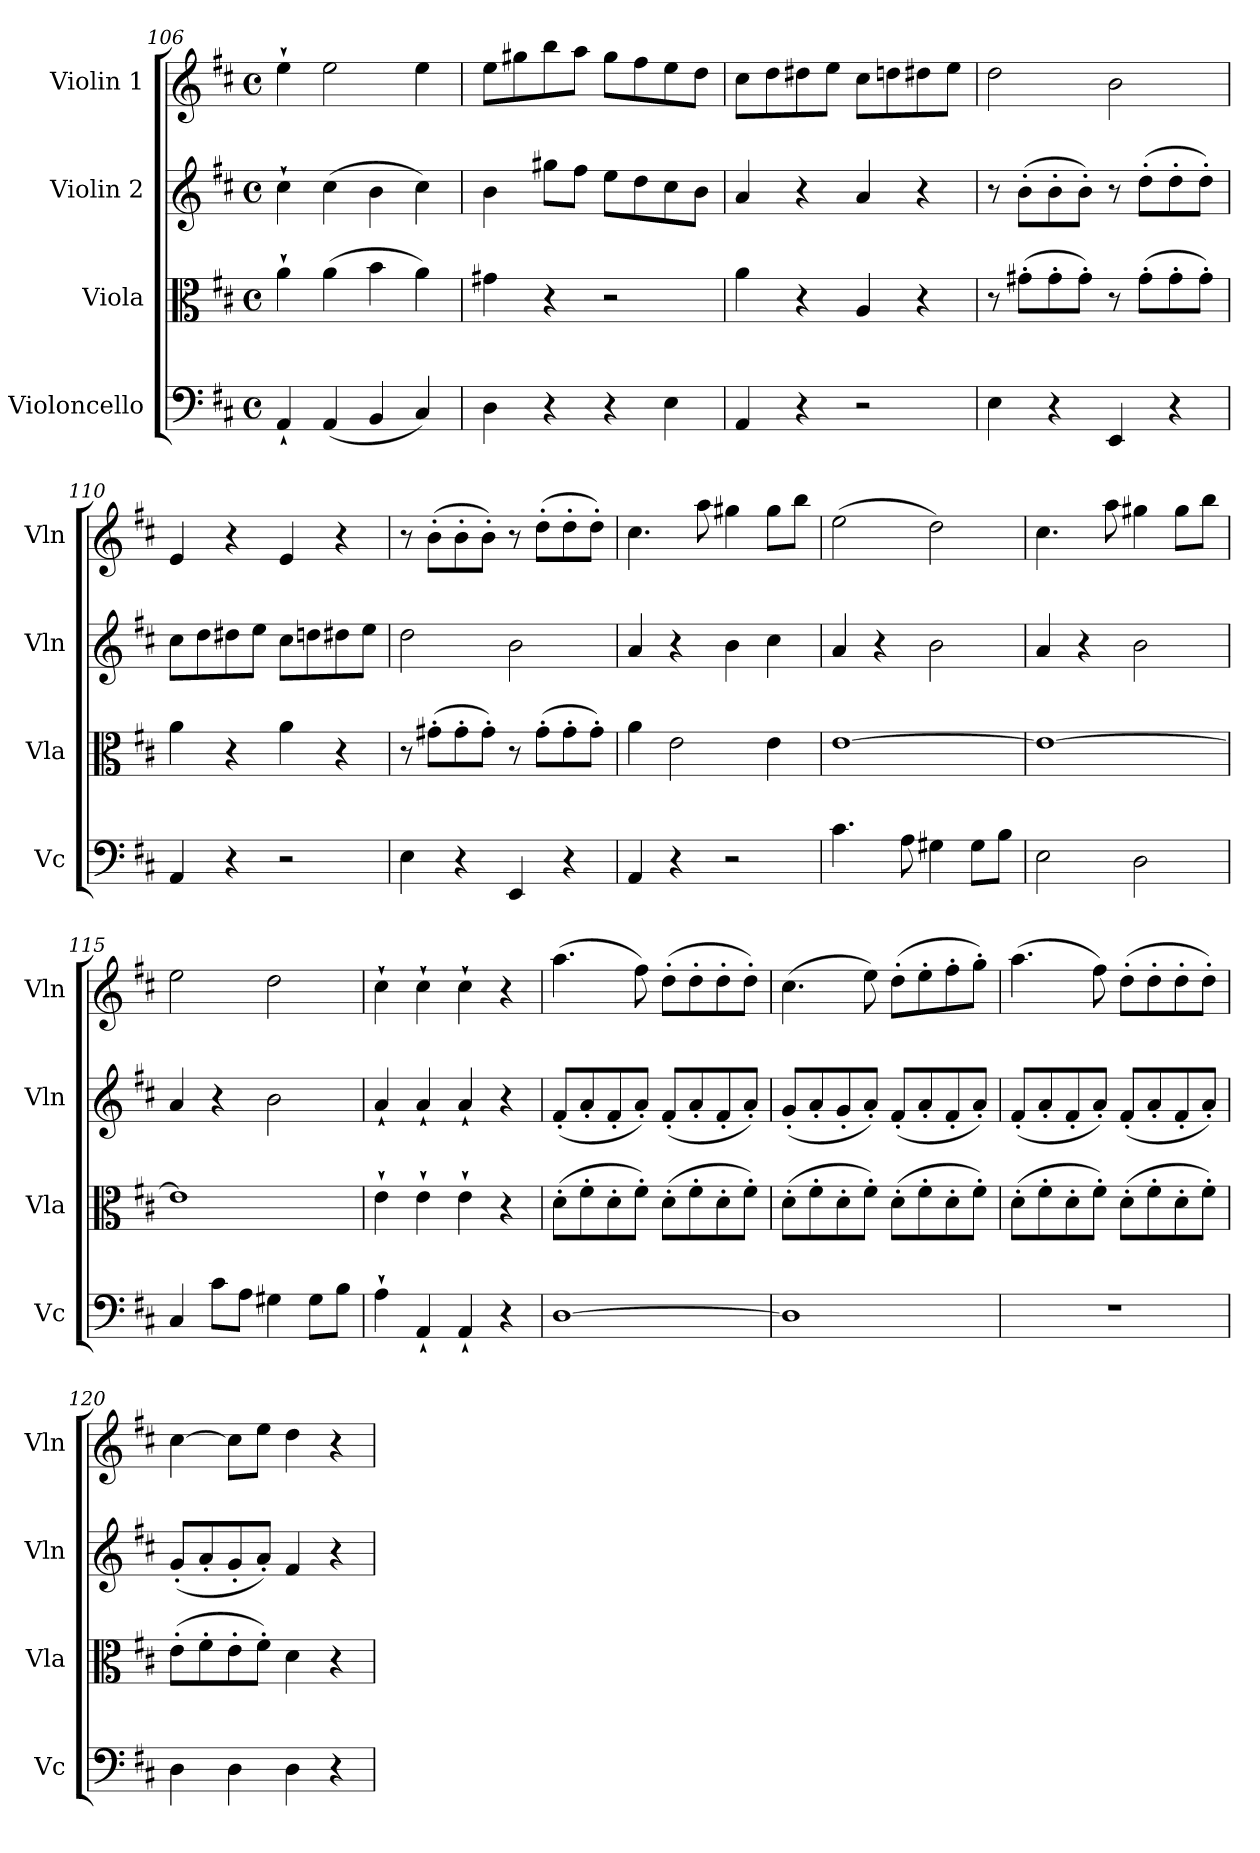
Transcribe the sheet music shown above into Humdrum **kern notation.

**kern	**kern	**kern	**kern
*part4	*part3	*part2	*part1
*staff4	*staff3	*staff2	*staff1
*I"Violoncello	*I"Viola	*I"Violin 2	*I"Violin 1
*I'Vc	*I'Vla	*I'Vln	*I'Vln
*clefF4	*clefC3	*clefG2	*clefG2
*k[f#c#]	*k[f#c#]	*k[f#c#]	*k[f#c#]
*M4/4	*M4/4	*M4/4	*M4/4
*met(c)	*met(c)	*met(c)	*met(c)
=106	=106	=106	=106
4AA`/	4a`\	4cc#`\	4ee`\
(<4AA/	(>4a\	(4cc#\	2ee\
4BB/	4b\	4b\	.
4C#/)	4a\)	4cc#\)	4ee\
=107	=107	=107	=107
4D\	4g#X\	4b\	8ee\L
.	.	.	8gg#X\
4r	4r	8gg#X\L	8bb\
.	.	8ff#\J	8aa\J
4r	2r	8ee\L	8gg#\L
.	.	8dd\	8ff#\
4E\	.	8cc#\	8ee\
.	.	8b\J	8dd\J
=108	=108	=108	=108
4AA/	4a\	4a/	8cc#\L
.	.	.	8dd\
4r	4r	4r	8dd#X\
.	.	.	8ee\J
2r	4A/	4a/	8cc#\L
.	.	.	8ddn\
.	4r	4r	8dd#X\
.	.	.	8ee\J
!!LO:PB:g=z
=109	=109	=109	=109
4E\	8r	8r	2dd\
.	(>8g#X'\L	(8b'\L	.
4r	8g#'\	8b'\	.
.	8g#'\J)	8b'\J)	.
4EE/	8r	8r	2b\
.	(>8g#'\L	(8dd'\L	.
4r	8g#'\	8dd'\	.
.	8g#'\J)	8dd'\J)	.
!!LO:LB:g=z
=110	=110	=110	=110
4AA/	4a\	8cc#\L	4e/
.	.	8dd\	.
4r	4r	8dd#X\	4r
.	.	8ee\J	.
2r	4a\	8cc#\L	4e/
.	.	8ddn\	.
.	4r	8dd#X\	4r
.	.	8ee\J	.
=111	=111	=111	=111
4E\	8r	2dd\	8r
.	(8g#X'\L	.	(8b'\L
4r	8g#'\	.	8b'\
.	8g#'\J)	.	8b'\J)
4EE/	8r	2b\	8r
.	(8g#'\L	.	(8dd'\L
4r	8g#'\	.	8dd'\
.	8g#'\J)	.	8dd'\J)
=112	=112	=112	=112
4AA/	4a\	4a/	4.cc#\
4r	2e\	4r	.
.	.	.	8aa\
2r	.	4b\	4gg#X\
.	4e\	4cc#\	8gg#\L
.	.	.	8bb\J
=113	=113	=113	=113
4.c#\	[>1e	4a/	(>2ee\
.	.	4r	.
8A\	.	.	.
4G#X\	.	2b\	2dd\)
8G#\L	.	.	.
8B\J	.	.	.
=114	=114	=114	=114
2E\	1e_	4a/	4.cc#\
.	.	4r	.
.	.	.	8aa\
2D\	.	2b\	4gg#X\
.	.	.	8gg#\L
.	.	.	8bb\J
!!LO:LB:g=z
=115	=115	=115	=115
4C#/	1e]	4a/	2ee\
8c#\L	.	4r	.
8A\J	.	.	.
4G#X\	.	2b\	2dd\
8G#\L	.	.	.
8B\J	.	.	.
=116	=116	=116	=116
4A`\	4e`\	4a`/	4cc#`\
4AA`/	4e`\	4a`/	4cc#`\
4AA`/	4e`\	4a`/	4cc#`\
4r	4r	4r	4r
=117	=117	=117	=117
[>1D	(8d'\L	(8f#'/L	(>4.aa\
.	8f#'\	8a'/	.
.	8d'\	8f#'/	.
.	8f#'\J)	8a'/J)	8ff#\)
.	(8d'\L	(8f#'/L	(8dd'\L
.	8f#'\	8a'/	8dd'\
.	8d'\	8f#'/	8dd'\
.	8f#'\J)	8a'/J)	8dd'\J)
=118	=118	=118	=118
1D]	(8d'\L	(8g'/L	(4.cc#\
.	8f#'\	8a'/	.
.	8d'\	8g'/	.
.	8f#'\J)	8a'/J)	8ee\)
.	(8d'\L	(8f#'/L	(8dd'\L
.	8f#'\	8a'/	8ee'\
.	8d'\	8f#'/	8ff#'\
.	8f#'\J)	8a'/J)	8gg'\J)
=119	=119	=119	=119
1r	(8d'\L	(8f#'/L	(4.aa\
.	8f#'\	8a'/	.
.	8d'\	8f#'/	.
.	8f#'\J)	8a'/J)	8ff#\)
.	(8d'\L	(8f#'/L	(8dd'\L
.	8f#'\	8a'/	8dd'\
.	8d'\	8f#'/	8dd'\
.	8f#'\J)	8a'/J)	8dd'\J)
!!LO:LB:g=z
=120	=120	=120	=120
4D\	(8e'\L	(8g'/L	[>4cc#\
.	8f#'\	8a'/	.
4D\	8e'\	8g'/	8cc#\L]
.	8f#'\J)	8a'/J)	8ee\J
4D\	4d\	4f#/	4dd\
4r	4r	4r	4r
=	=	=	=
*-	*-	*-	*-
